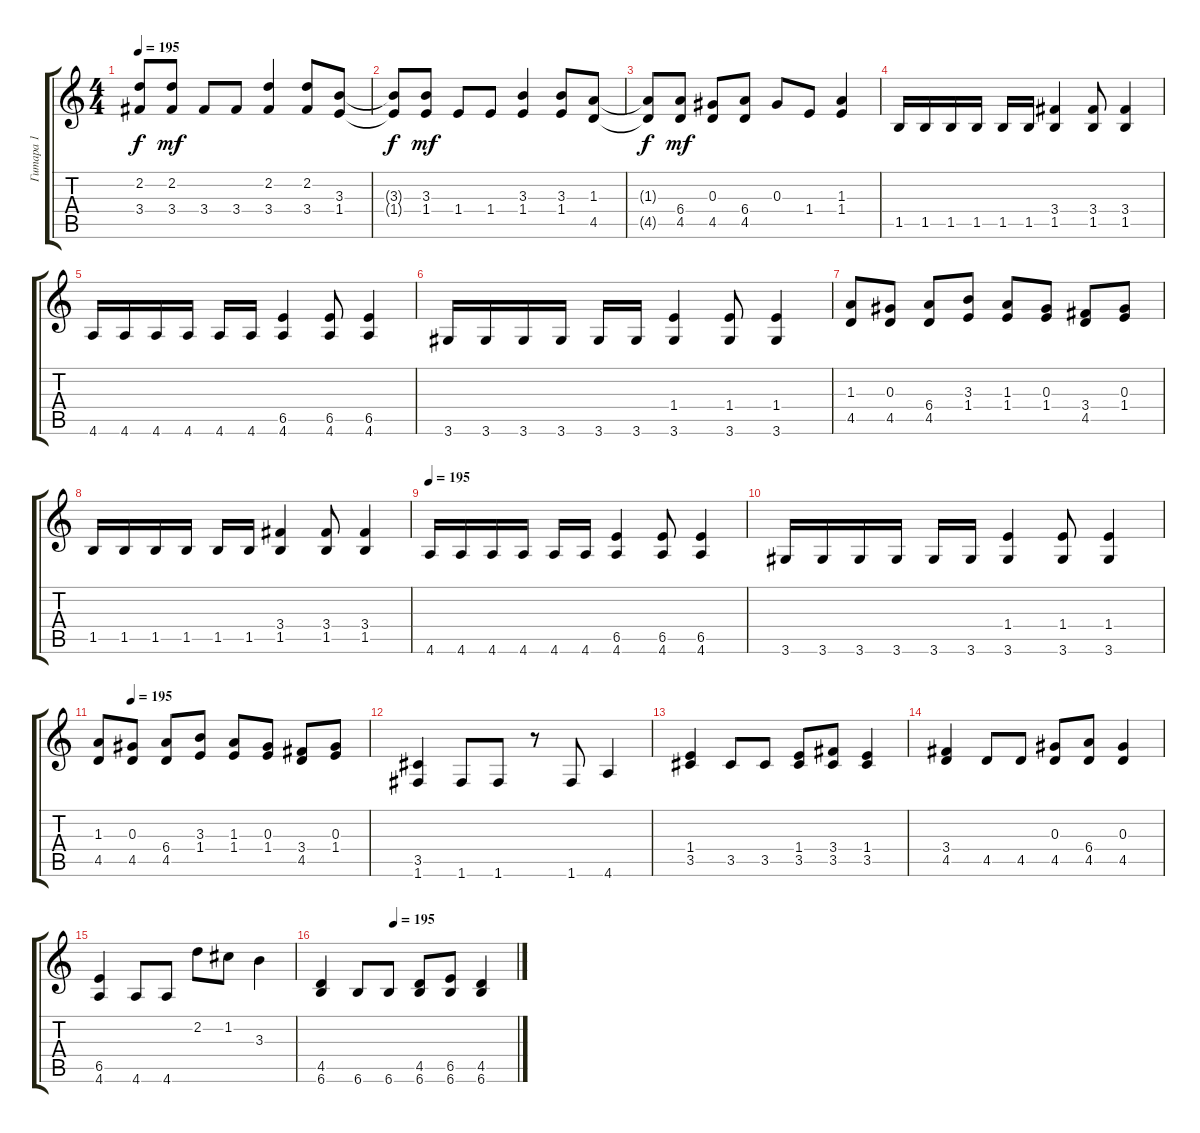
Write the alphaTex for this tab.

\track ("Гитара 1" "Гитара 1") {instrument overdrivenguitar}
\staff {score tabs}
\tuning (F4 C4 Ab3 Eb3 Bb2 F2) {hide}
\ts (4 4)
\tempo 195
\clef g2
\ks c
(2.2{t} 3.4{t}).8{dy f} (2.2 3.4).8{dy mf} 3.4.8 3.4.8 (2.2 3.4).4 (2.2 3.4).8 (3.3 1.4).8 |
(3.3{t} 1.4{t}).8{dy f} (3.3 1.4).8{dy mf} 1.4.8 1.4.8 (3.3 1.4).4 (3.3 1.4).8 (1.3 4.5).8 |
(1.3{t} 4.5{t}).8{dy f} (6.4 4.5).8{dy mf} (0.3 4.5).8 (6.4 4.5).8 0.3.8 1.4.8 (1.3 1.4).4 |
1.5.16 1.5.16 1.5.16 1.5.16 1.5.16 1.5.16 (3.4 1.5).4 (3.4 1.5).8 (3.4 1.5).4 |
4.6.16 4.6.16 4.6.16 4.6.16 4.6.16 4.6.16 (6.5 4.6).4 (6.5 4.6).8 (6.5 4.6).4 |
3.6.16 3.6.16 3.6.16 3.6.16 3.6.16 3.6.16 (1.4 3.6).4 (1.4 3.6).8 (1.4 3.6).4 |
(1.3 4.5).8 (0.3 4.5).8 (6.4 4.5).8 (3.3 1.4).8 (1.3 1.4).8 (0.3 1.4).8 (3.4 4.5).8 (0.3 1.4).8 |
1.5.16 1.5.16 1.5.16 1.5.16 1.5.16 1.5.16 (3.4 1.5).4 (3.4 1.5).8 (3.4 1.5).4 |
\tempo 195
4.6.16 4.6.16 4.6.16 4.6.16 4.6.16 4.6.16 (6.5 4.6).4 (6.5 4.6).8 (6.5 4.6).4 |
3.6.16 3.6.16 3.6.16 3.6.16 3.6.16 3.6.16 (1.4 3.6).4 (1.4 3.6).8 (1.4 3.6).4 |
\tempo (195 0.125)
(1.3 4.5).8 (0.3 4.5).8 (6.4 4.5).8 (3.3 1.4).8 (1.3 1.4).8 (0.3 1.4).8 (3.4 4.5).8 (0.3 1.4).8 |
(3.5 1.6).4 1.6.8 1.6.8 r.8 1.6.8 4.6.4 |
(1.4 3.5).4 3.5.8 3.5.8 (1.4 3.5).8 (3.4 3.5).8 (1.4 3.5).4 |
(3.4 4.5).4 4.5.8 4.5.8 (0.3 4.5).8 (6.4 4.5).8 (0.3 4.5).4 |
(6.5 4.6).4 4.6.8 4.6.8 2.2.8 1.2.8 3.3.4 |
\tempo (195 0.375)
(4.5 6.6).4 6.6.8 6.6.8 (4.5 6.6).8 (6.5 6.6).8 (4.5 6.6).4
